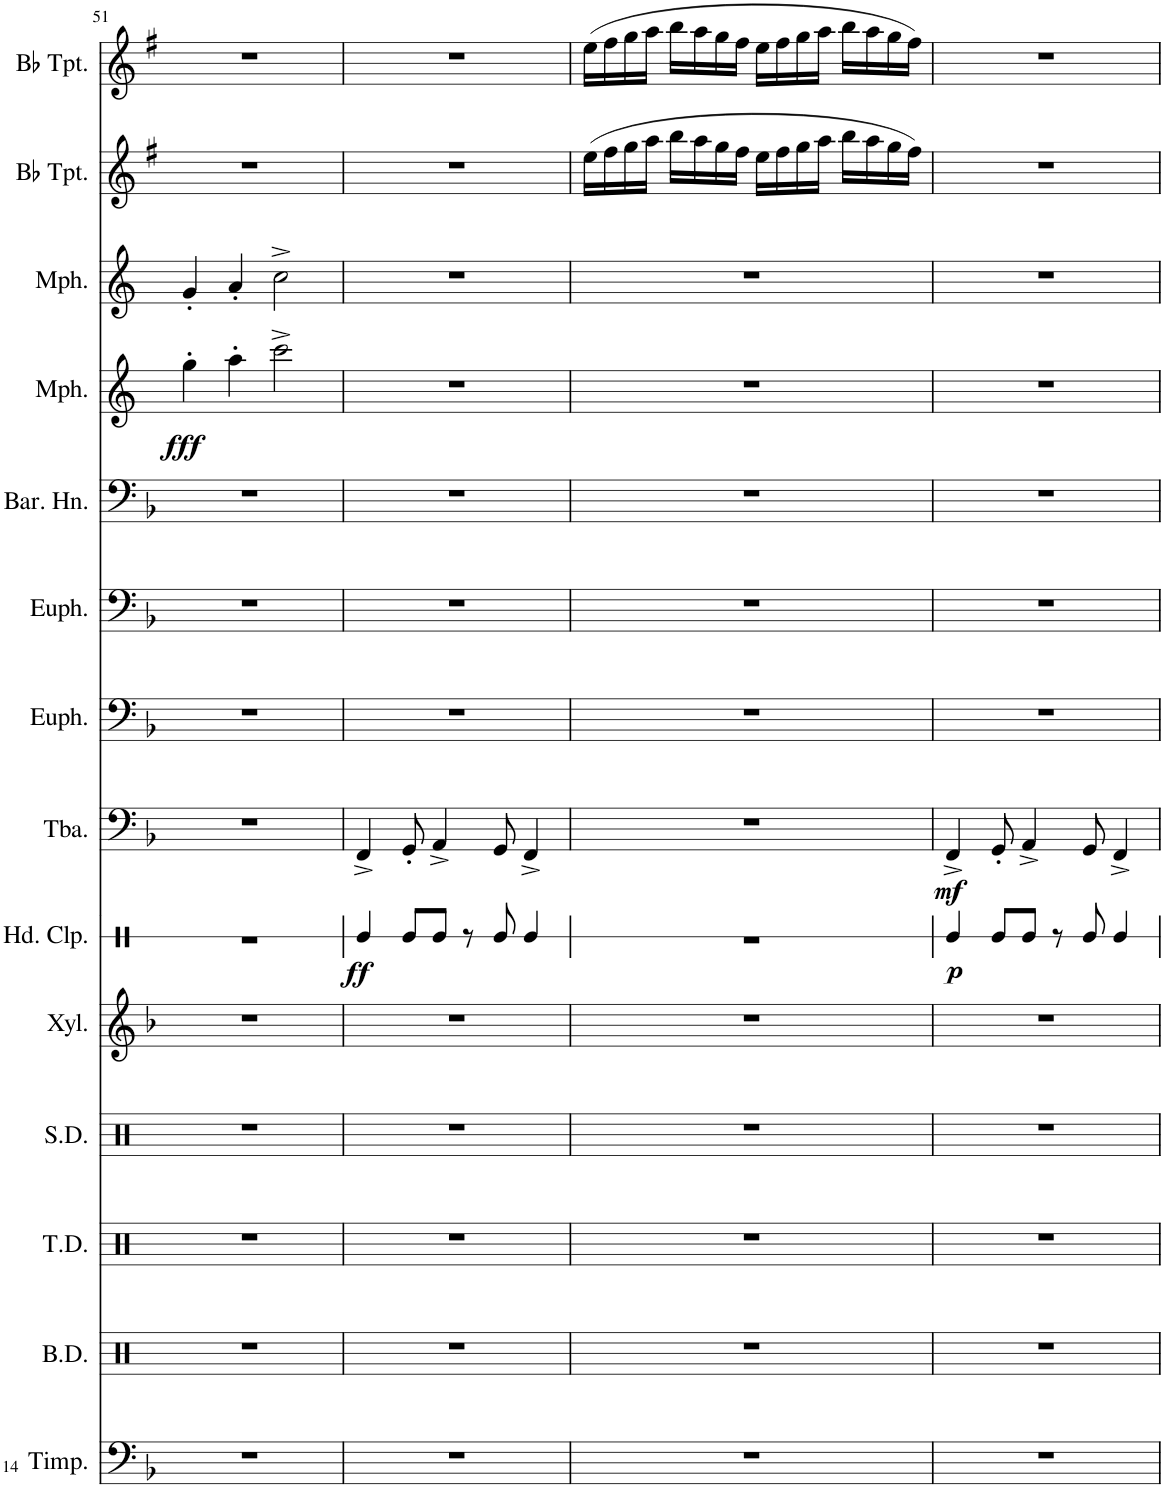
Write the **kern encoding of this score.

**kern	**kern	**kern	**kern	**kern	**kern	**dynam	**kern	**dynam	**kern	**kern	**kern	**kern	**dynam	**kern	**kern	**kern
*part14	*part13	*part12	*part11	*part10	*part9	*part9	*part8	*part8	*part7	*part6	*part5	*part4	*part4	*part3	*part2	*part1
*staff14	*staff13	*staff12	*staff11	*staff10	*staff9	*staff9	*staff8	*staff8	*staff7	*staff6	*staff5	*staff4	*staff4	*staff3	*staff2	*staff1
*I"Timpani	*I"Bass Drums	*I"Tenor Drums	*I"Snare Drum	*I"Xylophone	*I"Hand Clap	*	*I"Tuba	*	*I"Euphonium	*I"Euphonium	*I"Baritone Horn	*I"Mellophone	*	*I"Mellophone	*I"Bb Trumpet	*I"Bb Trumpet
*I'Timp.	*I'B.D.	*I'T.D.	*I'S.D.	*I'Xyl.	*I'Hd. Clp.	*	*I'Tba.	*	*I'Euph.	*I'Euph.	*I'Bar. Hn.	*I'Mph.	*	*I'Mph.	*I'Bb Tpt.	*I'Bb Tpt.
!!LO:PB:g=z
*clefF4	*clefX	*clefX	*clefX	*clefG2	*clefX	*	*clefF4	*	*clefF4	*clefF4	*clefF4	*clefG2	*	*clefG2	*clefG2	*clefG2
*	*	*	*	*Trd-7c-12	*	*	*	*	*	*	*Trd4c7	*Trd4c7	*	*Trd4c7	*Trd1c2	*Trd1c2
*k[b-]	*k[]	*k[]	*k[]	*k[b-]	*k[]	*	*k[b-]	*	*k[b-]	*k[b-]	*k[b-]	*k[]	*	*k[]	*k[f#]	*k[f#]
*M4/4	*M4/4	*M4/4	*M4/4	*M4/4	*M4/4	*	*M4/4	*	*M4/4	*M4/4	*M4/4	*M4/4	*	*M4/4	*M4/4	*M4/4
=51	=51	=51	=51	=51	=51	=51	=51	=51	=51	=51	=51	=51	=51	=51	=51	=51
!	!	!	!	!	!	!	!	!	!	!	!	!	!LO:DY:b	!	!	!
1r	1r	1r	1r	1r	1r	.	1r	.	1r	1r	1r	4gg'\	fff	4g'/	1r	1r
.	.	.	.	.	.	.	.	.	.	.	.	4aa'\	.	4a'/	.	.
.	.	.	.	.	.	.	.	.	.	.	.	2ccc^\	.	2cc^\	.	.
=52	=52	=52	=52	=52	=52	=52	=52	=52	=52	=52	=52	=52	=52	=52	=52	=52
!	!	!	!	!	!	!LO:DY:b	!	!	!	!	!	!	!	!	!	!
1r	1r	1r	1r	1r	4Re/	ff	4FF^/	.	1r	1r	1r	1r	.	1r	1r	1r
.	.	.	.	.	8Re/L	.	8GG'/	.	.	.	.	.	.	.	.	.
.	.	.	.	.	8Re/J	.	4AA^/	.	.	.	.	.	.	.	.	.
.	.	.	.	.	8r	.	.	.	.	.	.	.	.	.	.	.
.	.	.	.	.	8Re/	.	8GG/	.	.	.	.	.	.	.	.	.
.	.	.	.	.	4Re/	.	4FF^/	.	.	.	.	.	.	.	.	.
=53	=53	=53	=53	=53	=53	=53	=53	=53	=53	=53	=53	=53	=53	=53	=53	=53
1r	1r	1r	1r	1r	1r	.	1r	.	1r	1r	1r	1r	.	1r	(16ee\LL	(16ee\LL
.	.	.	.	.	.	.	.	.	.	.	.	.	.	.	16ff#\	16ff#\
.	.	.	.	.	.	.	.	.	.	.	.	.	.	.	16gg\	16gg\
.	.	.	.	.	.	.	.	.	.	.	.	.	.	.	16aa\JJ	16aa\JJ
.	.	.	.	.	.	.	.	.	.	.	.	.	.	.	16bb\LL	16bb\LL
.	.	.	.	.	.	.	.	.	.	.	.	.	.	.	16aa\	16aa\
.	.	.	.	.	.	.	.	.	.	.	.	.	.	.	16gg\	16gg\
.	.	.	.	.	.	.	.	.	.	.	.	.	.	.	16ff#\JJ	16ff#\JJ
.	.	.	.	.	.	.	.	.	.	.	.	.	.	.	16ee\LL	16ee\LL
.	.	.	.	.	.	.	.	.	.	.	.	.	.	.	16ff#\	16ff#\
.	.	.	.	.	.	.	.	.	.	.	.	.	.	.	16gg\	16gg\
.	.	.	.	.	.	.	.	.	.	.	.	.	.	.	16aa\JJ	16aa\JJ
.	.	.	.	.	.	.	.	.	.	.	.	.	.	.	16bb\LL	16bb\LL
.	.	.	.	.	.	.	.	.	.	.	.	.	.	.	16aa\	16aa\
.	.	.	.	.	.	.	.	.	.	.	.	.	.	.	16gg\	16gg\
.	.	.	.	.	.	.	.	.	.	.	.	.	.	.	16ff#\JJ)	16ff#\JJ)
=54	=54	=54	=54	=54	=54	=54	=54	=54	=54	=54	=54	=54	=54	=54	=54	=54
!	!	!	!	!	!	!LO:DY:b	!	!LO:DY:b	!	!	!	!	!	!	!	!
1r	1r	1r	1r	1r	4Re/	p	4FF^/	mf	1r	1r	1r	1r	.	1r	1r	1r
.	.	.	.	.	8Re/L	.	8GG'/	.	.	.	.	.	.	.	.	.
.	.	.	.	.	8Re/J	.	4AA^/	.	.	.	.	.	.	.	.	.
.	.	.	.	.	8r	.	.	.	.	.	.	.	.	.	.	.
.	.	.	.	.	8Re/	.	8GG/	.	.	.	.	.	.	.	.	.
.	.	.	.	.	4Re/	.	4FF^/	.	.	.	.	.	.	.	.	.
=	=	=	=	=	=	=	=	=	=	=	=	=	=	=	=	=
*-	*-	*-	*-	*-	*-	*-	*-	*-	*-	*-	*-	*-	*-	*-	*-	*-
